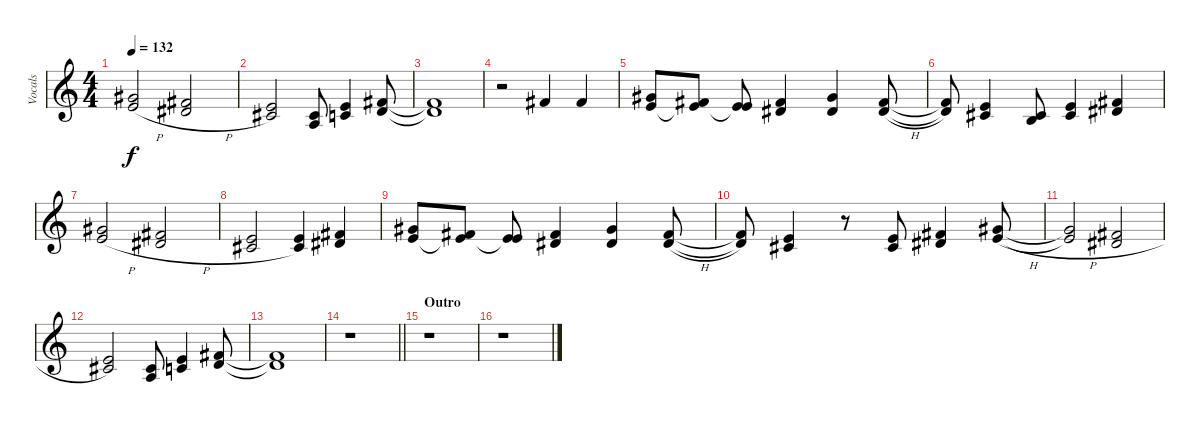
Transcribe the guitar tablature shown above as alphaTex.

\track ("Vocals" "Vocals") {instrument choiraahs}
\staff {score}
\tuning (E4 B3 G3 D3 A2 E2) {hide}
\ts (4 4)
\tempo 132
\clef g2
\ks c
(4.1{h t} 5.2{h t}).2{dy f} (2.1{h} 4.2{h}).2 |
(0.1 2.2).2 (2.2 2.3).8 (0.1 1.2).4 (2.1 3.2).8 |
(2.1{t} 3.2{t}).1 |
r.2 2.1.4 2.1.4 |
(4.1 5.2).8 (2.1 5.2{t}).8 (0.1 5.2{t}).8 (2.1 4.2).4 (4.1 4.2).4 (2.1{h} 4.2{h}).8 |
(2.1{h t} 4.2{t}).8 (0.1 2.2).4 (2.2 4.3).8 (0.1 2.2).4 (2.1 4.2).4 |
(4.1{h} 5.2{h}).2 (2.1{h} 4.2{h}).2 |
(0.1 2.2{h}).2 (0.1 2.2).4 (2.1 4.2).4 |
(4.1 5.2).8 (2.1 5.2{t}).8 (0.1 5.2{t}).8 (2.1 4.2).4 (4.1 4.2).4 (2.1{h} 4.2{h}).8 |
(2.1{h t} 4.2{t}).8 (0.1 2.2).4 r.8 (0.1 2.2).8 (2.1 4.2).4 (4.1{h} 5.2{h}).8 |
(4.1{h t} 5.2{h t}).2 (2.1{h} 4.2{h}).2 |
(0.1 2.2).2 (2.2 2.3).8 (0.1 1.2).4 (2.1 3.2).8 |
(2.1{t} 3.2{t}).1 |
\barLineRight lightlight
r.1 |
\section ("" "Outro")
r.1 |
r.1
